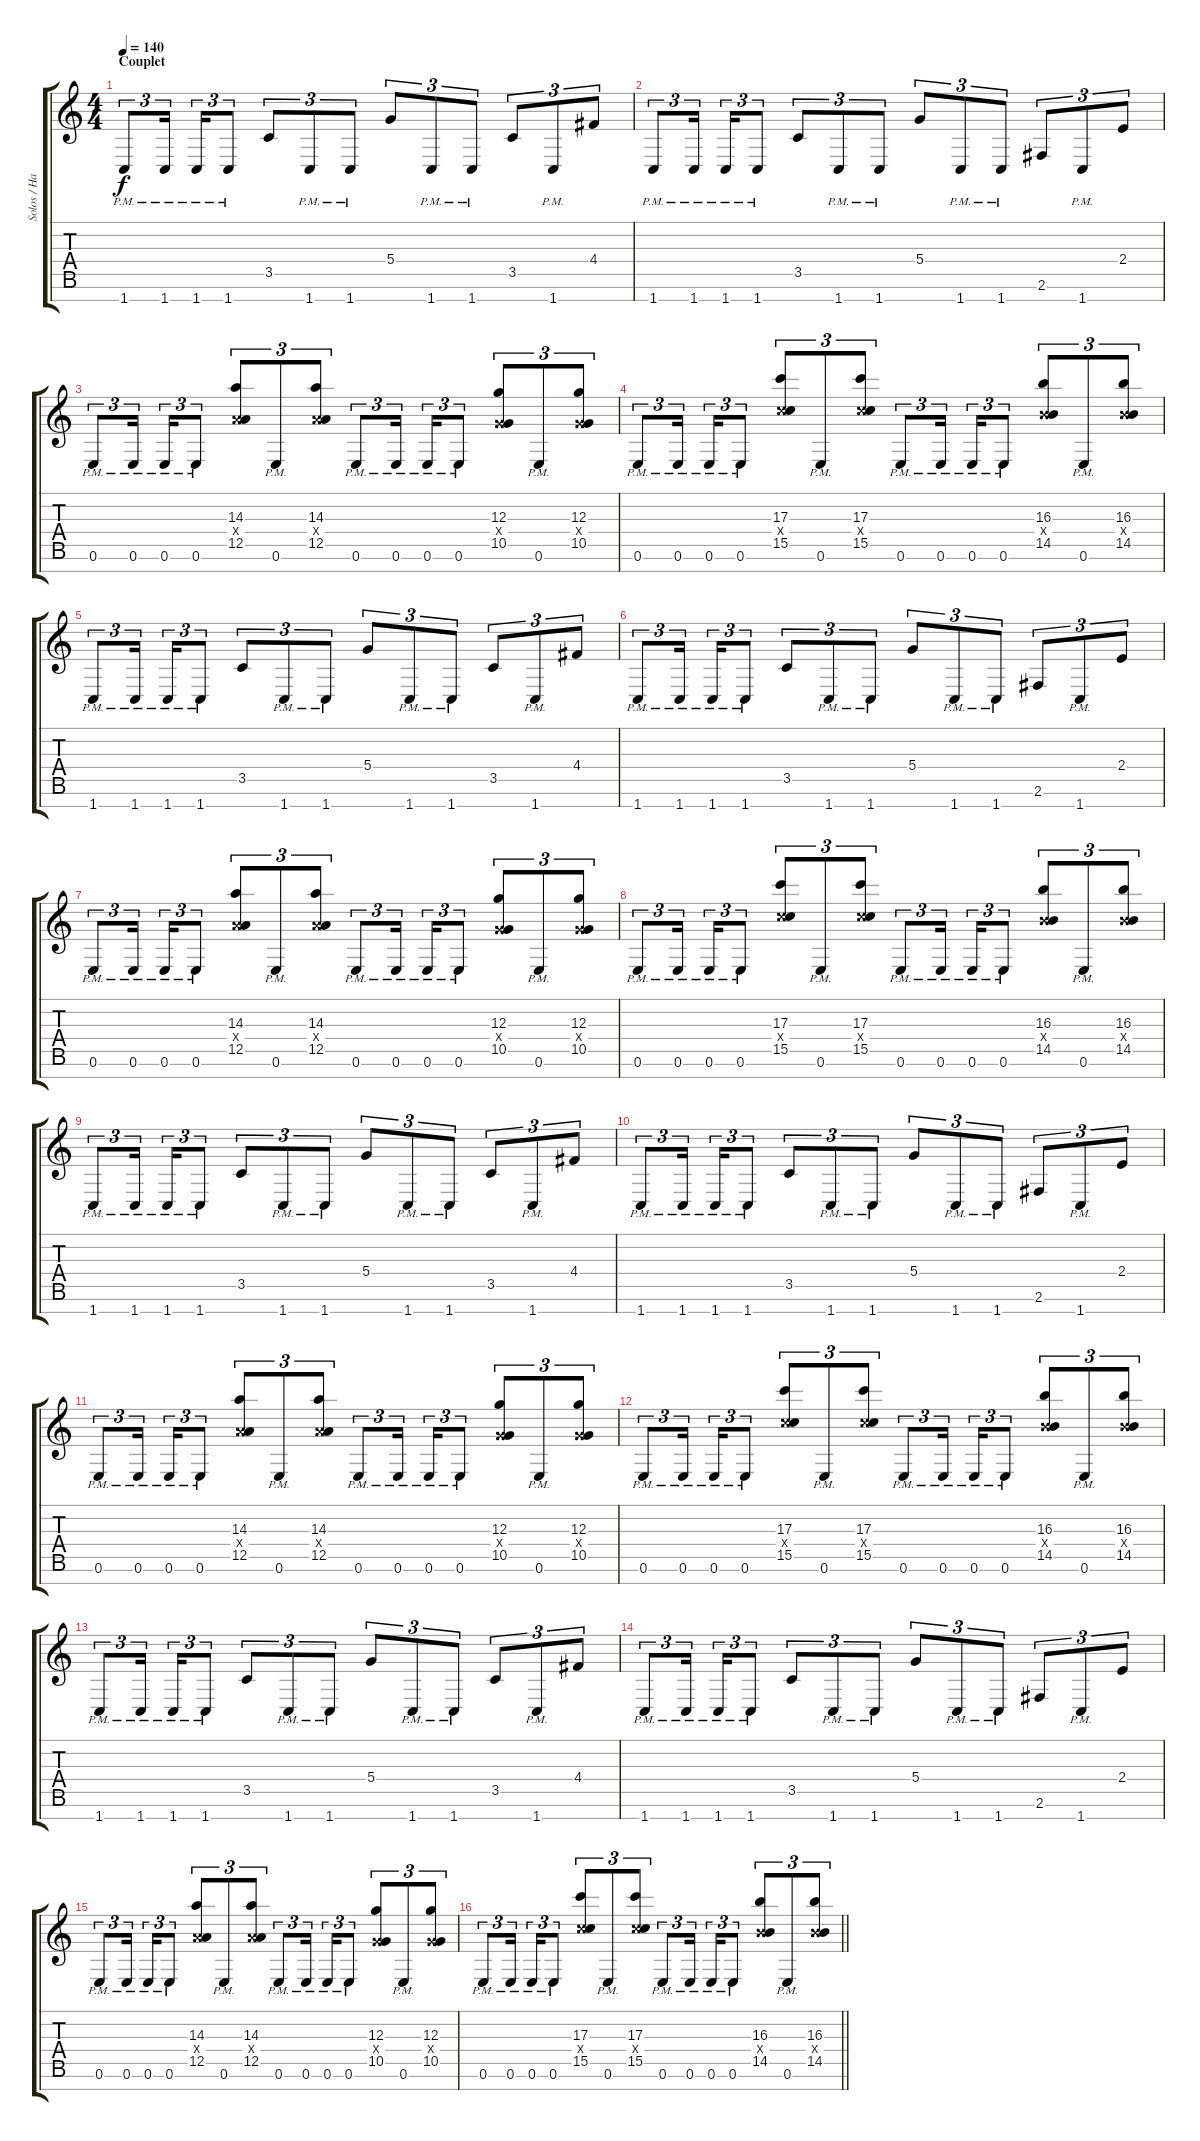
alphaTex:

\track ("Solos / Harmony" "Solos / Ha") {instrument distortionguitar}
\staff {score tabs}
\tuning (E4 B3 G3 D3 A2 E2 B1) {hide}
\ts (4 4)
\section ("" "Couplet ")
\tempo 140
\clef g2
\ks c
1.7{pm}.8{tu (3 2) dy f} 1.7{pm}.16{tu (3 2) beam splitsecondary} 1.7{pm}.16{tu (3 2)} 1.7{pm}.8{tu (3 2)} 3.5.8{tu (3 2)} 1.7{pm}.8{tu (3 2)} 1.7{pm}.8{tu (3 2)} 5.4.8{tu (3 2)} 1.7{pm}.8{tu (3 2)} 1.7{pm}.8{tu (3 2)} 3.5.8{tu (3 2)} 1.7{pm}.8{tu (3 2)} 4.4.8{tu (3 2)} |
1.7{pm}.8{tu (3 2)} 1.7{pm}.16{tu (3 2) beam splitsecondary} 1.7{pm}.16{tu (3 2)} 1.7{pm}.8{tu (3 2)} 3.5.8{tu (3 2)} 1.7{pm}.8{tu (3 2)} 1.7{pm}.8{tu (3 2)} 5.4.8{tu (3 2)} 1.7{pm}.8{tu (3 2)} 1.7{pm}.8{tu (3 2)} 2.6.8{tu (3 2)} 1.7{pm}.8{tu (3 2)} 2.4.8{tu (3 2)} |
0.6{pm}.8{tu (3 2)} 0.6{pm}.16{tu (3 2) beam splitsecondary} 0.6{pm}.16{tu (3 2)} 0.6{pm}.8{tu (3 2)} (14.3 7.4{x} 12.5).8{tu (3 2)} 0.6{pm}.8{tu (3 2)} (14.3 7.4{x} 12.5).8{tu (3 2)} 0.6{pm}.8{tu (3 2)} 0.6{pm}.16{tu (3 2) beam splitsecondary} 0.6{pm}.16{tu (3 2)} 0.6{pm}.8{tu (3 2)} (12.3 5.4{x} 10.5).8{tu (3 2)} 0.6{pm}.8{tu (3 2)} (12.3 5.4{x} 10.5).8{tu (3 2)} |
0.6{pm}.8{tu (3 2)} 0.6{pm}.16{tu (3 2) beam splitsecondary} 0.6{pm}.16{tu (3 2)} 0.6{pm}.8{tu (3 2)} (17.3 10.4{x} 15.5).8{tu (3 2)} 0.6{pm}.8{tu (3 2)} (17.3 10.4{x} 15.5).8{tu (3 2)} 0.6{pm}.8{tu (3 2)} 0.6{pm}.16{tu (3 2) beam splitsecondary} 0.6{pm}.16{tu (3 2)} 0.6{pm}.8{tu (3 2)} (16.3 9.4{x} 14.5).8{tu (3 2)} 0.6{pm}.8{tu (3 2)} (16.3 9.4{x} 14.5).8{tu (3 2)} |
1.7{pm}.8{tu (3 2)} 1.7{pm}.16{tu (3 2) beam splitsecondary} 1.7{pm}.16{tu (3 2)} 1.7{pm}.8{tu (3 2)} 3.5.8{tu (3 2)} 1.7{pm}.8{tu (3 2)} 1.7{pm}.8{tu (3 2)} 5.4.8{tu (3 2)} 1.7{pm}.8{tu (3 2)} 1.7{pm}.8{tu (3 2)} 3.5.8{tu (3 2)} 1.7{pm}.8{tu (3 2)} 4.4.8{tu (3 2)} |
1.7{pm}.8{tu (3 2)} 1.7{pm}.16{tu (3 2) beam splitsecondary} 1.7{pm}.16{tu (3 2)} 1.7{pm}.8{tu (3 2)} 3.5.8{tu (3 2)} 1.7{pm}.8{tu (3 2)} 1.7{pm}.8{tu (3 2)} 5.4.8{tu (3 2)} 1.7{pm}.8{tu (3 2)} 1.7{pm}.8{tu (3 2)} 2.6.8{tu (3 2)} 1.7{pm}.8{tu (3 2)} 2.4.8{tu (3 2)} |
0.6{pm}.8{tu (3 2)} 0.6{pm}.16{tu (3 2) beam splitsecondary} 0.6{pm}.16{tu (3 2)} 0.6{pm}.8{tu (3 2)} (14.3 7.4{x} 12.5).8{tu (3 2)} 0.6{pm}.8{tu (3 2)} (14.3 7.4{x} 12.5).8{tu (3 2)} 0.6{pm}.8{tu (3 2)} 0.6{pm}.16{tu (3 2) beam splitsecondary} 0.6{pm}.16{tu (3 2)} 0.6{pm}.8{tu (3 2)} (12.3 5.4{x} 10.5).8{tu (3 2)} 0.6{pm}.8{tu (3 2)} (12.3 5.4{x} 10.5).8{tu (3 2)} |
0.6{pm}.8{tu (3 2)} 0.6{pm}.16{tu (3 2) beam splitsecondary} 0.6{pm}.16{tu (3 2)} 0.6{pm}.8{tu (3 2)} (17.3 10.4{x} 15.5).8{tu (3 2)} 0.6{pm}.8{tu (3 2)} (17.3 10.4{x} 15.5).8{tu (3 2)} 0.6{pm}.8{tu (3 2)} 0.6{pm}.16{tu (3 2) beam splitsecondary} 0.6{pm}.16{tu (3 2)} 0.6{pm}.8{tu (3 2)} (16.3 9.4{x} 14.5).8{tu (3 2)} 0.6{pm}.8{tu (3 2)} (16.3 9.4{x} 14.5).8{tu (3 2)} |
1.7{pm}.8{tu (3 2)} 1.7{pm}.16{tu (3 2) beam splitsecondary} 1.7{pm}.16{tu (3 2)} 1.7{pm}.8{tu (3 2)} 3.5.8{tu (3 2)} 1.7{pm}.8{tu (3 2)} 1.7{pm}.8{tu (3 2)} 5.4.8{tu (3 2)} 1.7{pm}.8{tu (3 2)} 1.7{pm}.8{tu (3 2)} 3.5.8{tu (3 2)} 1.7{pm}.8{tu (3 2)} 4.4.8{tu (3 2)} |
1.7{pm}.8{tu (3 2)} 1.7{pm}.16{tu (3 2) beam splitsecondary} 1.7{pm}.16{tu (3 2)} 1.7{pm}.8{tu (3 2)} 3.5.8{tu (3 2)} 1.7{pm}.8{tu (3 2)} 1.7{pm}.8{tu (3 2)} 5.4.8{tu (3 2)} 1.7{pm}.8{tu (3 2)} 1.7{pm}.8{tu (3 2)} 2.6.8{tu (3 2)} 1.7{pm}.8{tu (3 2)} 2.4.8{tu (3 2)} |
0.6{pm}.8{tu (3 2)} 0.6{pm}.16{tu (3 2) beam splitsecondary} 0.6{pm}.16{tu (3 2)} 0.6{pm}.8{tu (3 2)} (14.3 7.4{x} 12.5).8{tu (3 2)} 0.6{pm}.8{tu (3 2)} (14.3 7.4{x} 12.5).8{tu (3 2)} 0.6{pm}.8{tu (3 2)} 0.6{pm}.16{tu (3 2) beam splitsecondary} 0.6{pm}.16{tu (3 2)} 0.6{pm}.8{tu (3 2)} (12.3 5.4{x} 10.5).8{tu (3 2)} 0.6{pm}.8{tu (3 2)} (12.3 5.4{x} 10.5).8{tu (3 2)} |
0.6{pm}.8{tu (3 2)} 0.6{pm}.16{tu (3 2) beam splitsecondary} 0.6{pm}.16{tu (3 2)} 0.6{pm}.8{tu (3 2)} (17.3 10.4{x} 15.5).8{tu (3 2)} 0.6{pm}.8{tu (3 2)} (17.3 10.4{x} 15.5).8{tu (3 2)} 0.6{pm}.8{tu (3 2)} 0.6{pm}.16{tu (3 2) beam splitsecondary} 0.6{pm}.16{tu (3 2)} 0.6{pm}.8{tu (3 2)} (16.3 9.4{x} 14.5).8{tu (3 2)} 0.6{pm}.8{tu (3 2)} (16.3 9.4{x} 14.5).8{tu (3 2)} |
1.7{pm}.8{tu (3 2)} 1.7{pm}.16{tu (3 2) beam splitsecondary} 1.7{pm}.16{tu (3 2)} 1.7{pm}.8{tu (3 2)} 3.5.8{tu (3 2)} 1.7{pm}.8{tu (3 2)} 1.7{pm}.8{tu (3 2)} 5.4.8{tu (3 2)} 1.7{pm}.8{tu (3 2)} 1.7{pm}.8{tu (3 2)} 3.5.8{tu (3 2)} 1.7{pm}.8{tu (3 2)} 4.4.8{tu (3 2)} |
1.7{pm}.8{tu (3 2)} 1.7{pm}.16{tu (3 2) beam splitsecondary} 1.7{pm}.16{tu (3 2)} 1.7{pm}.8{tu (3 2)} 3.5.8{tu (3 2)} 1.7{pm}.8{tu (3 2)} 1.7{pm}.8{tu (3 2)} 5.4.8{tu (3 2)} 1.7{pm}.8{tu (3 2)} 1.7{pm}.8{tu (3 2)} 2.6.8{tu (3 2)} 1.7{pm}.8{tu (3 2)} 2.4.8{tu (3 2)} |
0.6{pm}.8{tu (3 2)} 0.6{pm}.16{tu (3 2) beam splitsecondary} 0.6{pm}.16{tu (3 2)} 0.6{pm}.8{tu (3 2)} (14.3 7.4{x} 12.5).8{tu (3 2)} 0.6{pm}.8{tu (3 2)} (14.3 7.4{x} 12.5).8{tu (3 2)} 0.6{pm}.8{tu (3 2)} 0.6{pm}.16{tu (3 2) beam splitsecondary} 0.6{pm}.16{tu (3 2)} 0.6{pm}.8{tu (3 2)} (12.3 5.4{x} 10.5).8{tu (3 2)} 0.6{pm}.8{tu (3 2)} (12.3 5.4{x} 10.5).8{tu (3 2)} |
\barLineRight lightlight
0.6{pm}.8{tu (3 2)} 0.6{pm}.16{tu (3 2) beam splitsecondary} 0.6{pm}.16{tu (3 2)} 0.6{pm}.8{tu (3 2)} (17.3 10.4{x} 15.5).8{tu (3 2)} 0.6{pm}.8{tu (3 2)} (17.3 10.4{x} 15.5).8{tu (3 2)} 0.6{pm}.8{tu (3 2)} 0.6{pm}.16{tu (3 2) beam splitsecondary} 0.6{pm}.16{tu (3 2)} 0.6{pm}.8{tu (3 2)} (16.3 9.4{x} 14.5).8{tu (3 2)} 0.6{pm}.8{tu (3 2)} (16.3 9.4{x} 14.5).8{tu (3 2)}
